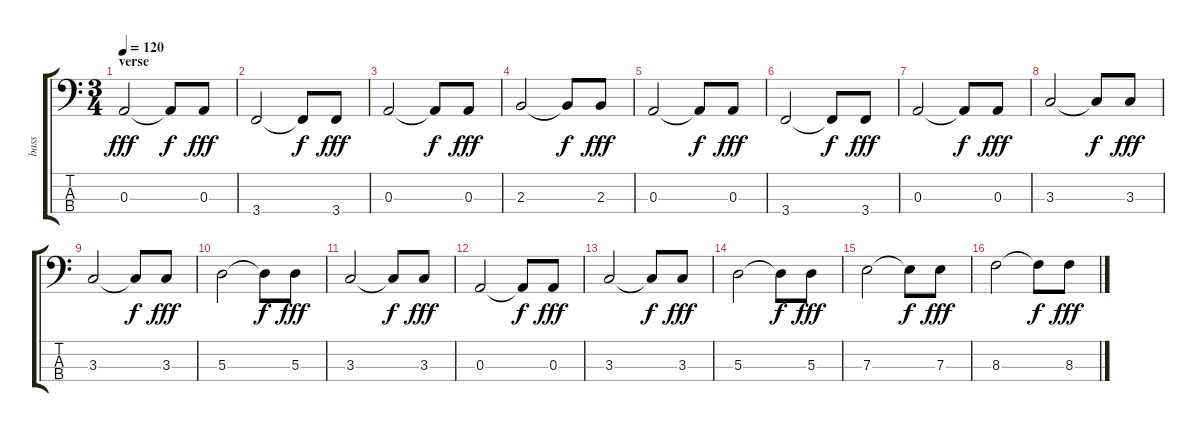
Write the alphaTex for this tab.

\track ("bass" "bass") {instrument electricbassfinger}
\staff {score tabs}
\tuning (G2 D2 A1 D1) {hide}
\ts (3 4)
\section ("" "verse")
\tempo 120
\clef f4
\ks c
0.3.2{dy fff} 0.3{t}.8{dy f} 0.3.8{dy fff} |
3.4.2 3.4{t}.8{dy f} 3.4.8{dy fff} |
0.3.2 0.3{t}.8{dy f} 0.3.8{dy fff} |
2.3.2 2.3{t}.8{dy f} 2.3.8{dy fff} |
0.3.2 0.3{t}.8{dy f} 0.3.8{dy fff} |
3.4.2 3.4{t}.8{dy f} 3.4.8{dy fff} |
0.3.2 0.3{t}.8{dy f} 0.3.8{dy fff} |
3.3.2 3.3{t}.8{dy f} 3.3.8{dy fff} |
3.3.2 3.3{t}.8{dy f} 3.3.8{dy fff} |
5.3.2 5.3{t}.8{dy f} 5.3.8{dy fff} |
3.3.2 3.3{t}.8{dy f} 3.3.8{dy fff} |
0.3.2 0.3{t}.8{dy f} 0.3.8{dy fff} |
3.3.2 3.3{t}.8{dy f} 3.3.8{dy fff} |
5.3.2 5.3{t}.8{dy f} 5.3.8{dy fff} |
7.3.2 7.3{t}.8{dy f} 7.3.8{dy fff} |
8.3.2 8.3{t}.8{dy f} 8.3.8{dy fff}
